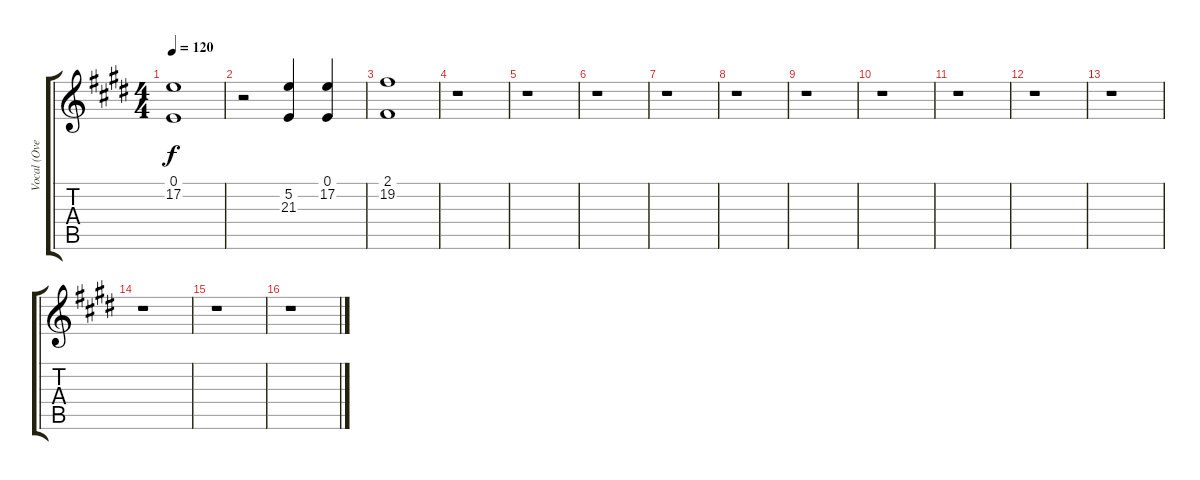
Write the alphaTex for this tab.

\track ("Vocal (Overdub)" "Vocal (Ove") {instrument stringensemble1}
\staff {score tabs}
\tuning (E4 B3 G3 D3 A2 E2) {hide}
\ts (4 4)
\tempo 120
\clef g2
\ks e
(0.1 17.2).1{dy f} |
r.2 (5.2 21.3).4 (0.1 17.2).4 |
(2.1 19.2).1 |
r.1 |
r.1 |
r.1 |
r.1 |
r.1 |
r.1 |
r.1 |
r.1 |
r.1 |
r.1 |
r.1 |
r.1 |
r.1
